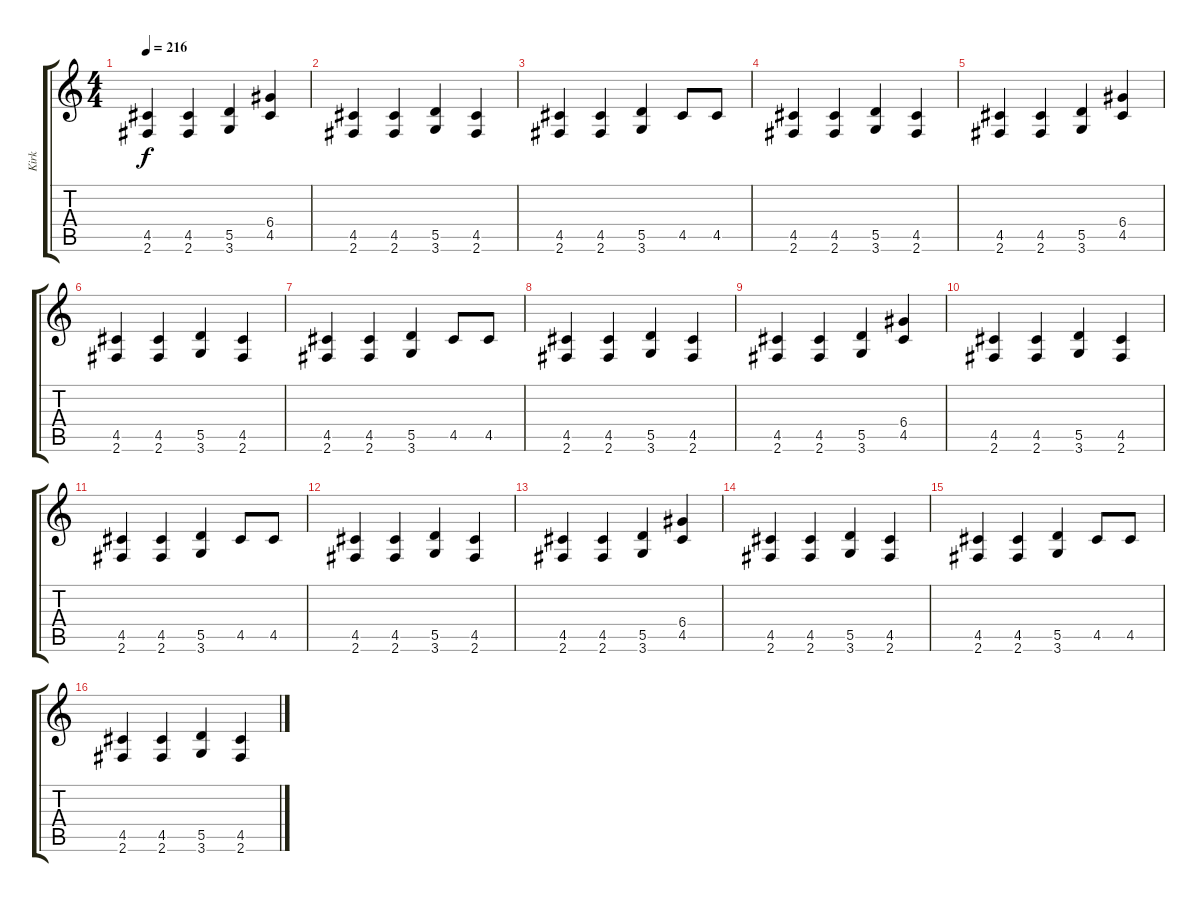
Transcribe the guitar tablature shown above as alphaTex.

\track ("Kirk" "Kirk") {instrument distortionguitar}
\staff {score tabs}
\tuning (E4 B3 G3 D3 A2 E2) {hide}
\ts (4 4)
\tempo 216
\clef g2
\ks c
(4.5 2.6).4{dy f} (4.5 2.6).4 (5.5 3.6).4 (6.4 4.5).4 |
(4.5 2.6).4 (4.5 2.6).4 (5.5 3.6).4 (4.5 2.6).4 |
(4.5 2.6).4 (4.5 2.6).4 (5.5 3.6).4 4.5.8 4.5.8 |
(4.5 2.6).4 (4.5 2.6).4 (5.5 3.6).4 (4.5 2.6).4 |
(4.5 2.6).4 (4.5 2.6).4 (5.5 3.6).4 (6.4 4.5).4 |
(4.5 2.6).4 (4.5 2.6).4 (5.5 3.6).4 (4.5 2.6).4 |
(4.5 2.6).4 (4.5 2.6).4 (5.5 3.6).4 4.5.8 4.5.8 |
(4.5 2.6).4 (4.5 2.6).4 (5.5 3.6).4 (4.5 2.6).4 |
(4.5 2.6).4 (4.5 2.6).4 (5.5 3.6).4 (6.4 4.5).4 |
(4.5 2.6).4 (4.5 2.6).4 (5.5 3.6).4 (4.5 2.6).4 |
(4.5 2.6).4 (4.5 2.6).4 (5.5 3.6).4 4.5.8 4.5.8 |
(4.5 2.6).4 (4.5 2.6).4 (5.5 3.6).4 (4.5 2.6).4 |
(4.5 2.6).4 (4.5 2.6).4 (5.5 3.6).4 (6.4 4.5).4 |
(4.5 2.6).4 (4.5 2.6).4 (5.5 3.6).4 (4.5 2.6).4 |
(4.5 2.6).4 (4.5 2.6).4 (5.5 3.6).4 4.5.8 4.5.8 |
(4.5 2.6).4 (4.5 2.6).4 (5.5 3.6).4 (4.5 2.6).4
